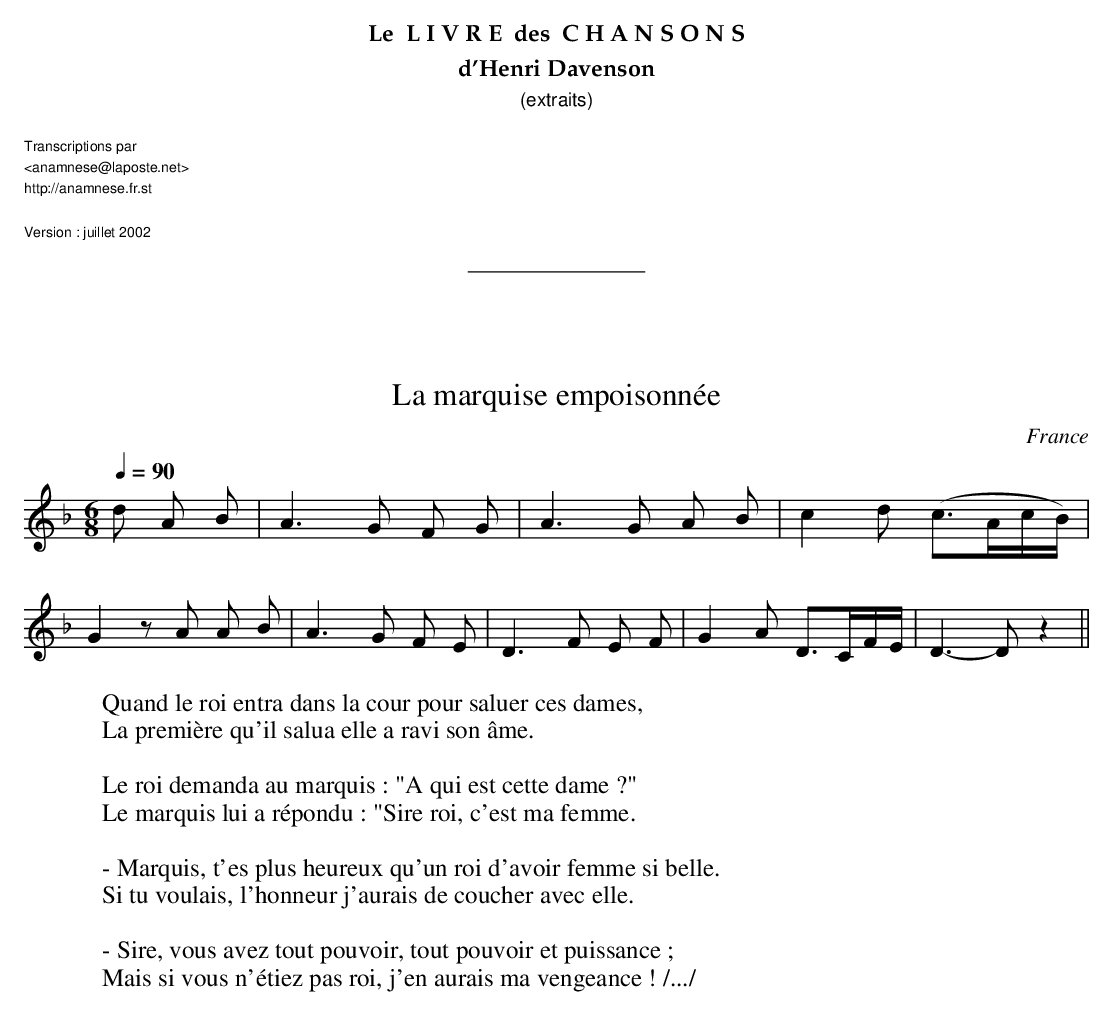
X:1
T:La marquise empoisonnée
O:France
M:6/8
L:1/8
Q:1/4=90
K:F
d  A B |  A3 G F G |  A3 G A B | c2 d (c>Ac/B/) |!
 G2 z A A B |  A3 G F E | D3 F E F | G2 A D>CF/E/ | D3-D z2 ||
W:Quand le roi entra dans la cour pour saluer ces dames,
W:La première qu'il salua elle a ravi son âme.
W:
W:Le roi demanda au marquis : "A qui est cette dame ?"
W:Le marquis lui a répondu : "Sire roi, c'est ma femme.
W:
W:- Marquis, t'es plus heureux qu'un roi d'avoir femme si belle.
W:Si tu voulais, l'honneur j'aurais de coucher avec elle.
W:
W:- Sire, vous avez tout pouvoir, tout pouvoir et puissance ;
W:Mais si vous n'étiez pas roi, j'en aurais ma vengeance ! /.../
